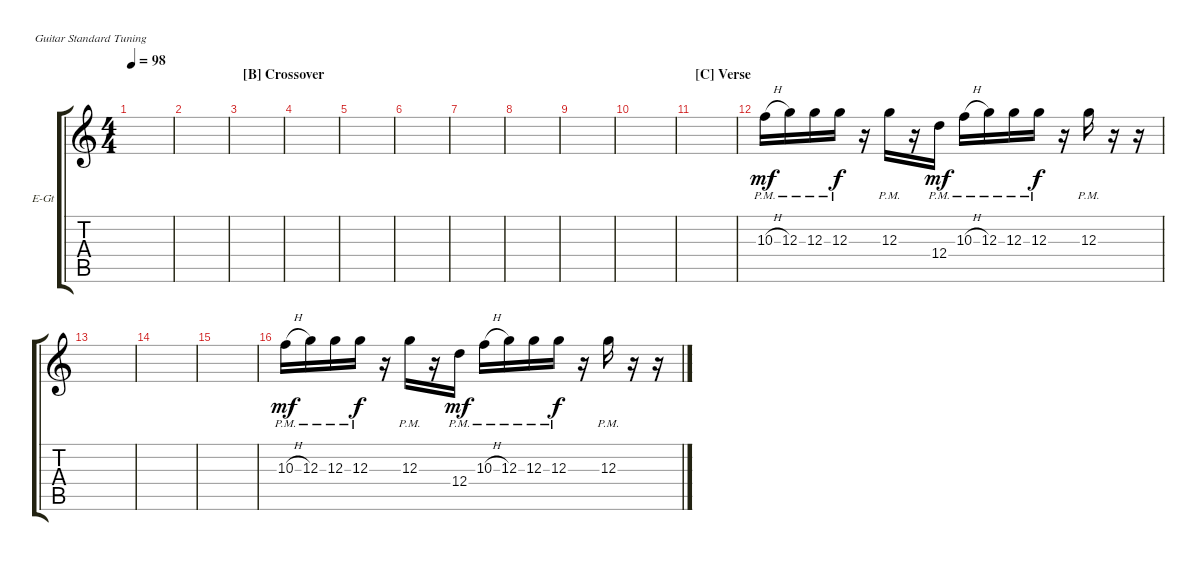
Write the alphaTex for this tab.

\defaultSystemsLayout 4
\bracketExtendMode groupsimilarinstruments
\firstSystemTrackNameOrientation horizontal
\otherSystemsTrackNameOrientation horizontal
\track ("Electric Guitar" "E-Gt") {instrument electricguitarclean}
\staff {score tabs}
\tuning (E4 B3 G3 D3 A2 E2)
\ts (4 4)
\tempo 98
\clef g2
\ks c
|
|
\section ("B" "Crossover")
|
|
|
|
|
|
|
|
\section ("C" "Verse")
|
10.3{h pm}.16{dy mf} 12.3{pm}.16 12.3{pm}.16 12.3{pm}.16{dy f} r.16 12.3{pm}.16 r.16 12.4{pm}.16{dy mf} 10.3{h pm}.16 12.3{pm}.16 12.3{pm}.16 12.3{pm}.16{dy f} r.16 12.3{pm}.16 r.16 r.16 |
|
|
|
10.3{h pm}.16{dy mf} 12.3{pm}.16 12.3{pm}.16 12.3{pm}.16{dy f} r.16 12.3{pm}.16 r.16 12.4{pm}.16{dy mf} 10.3{h pm}.16 12.3{pm}.16 12.3{pm}.16 12.3{pm}.16{dy f} r.16 12.3{pm}.16 r.16 r.16
